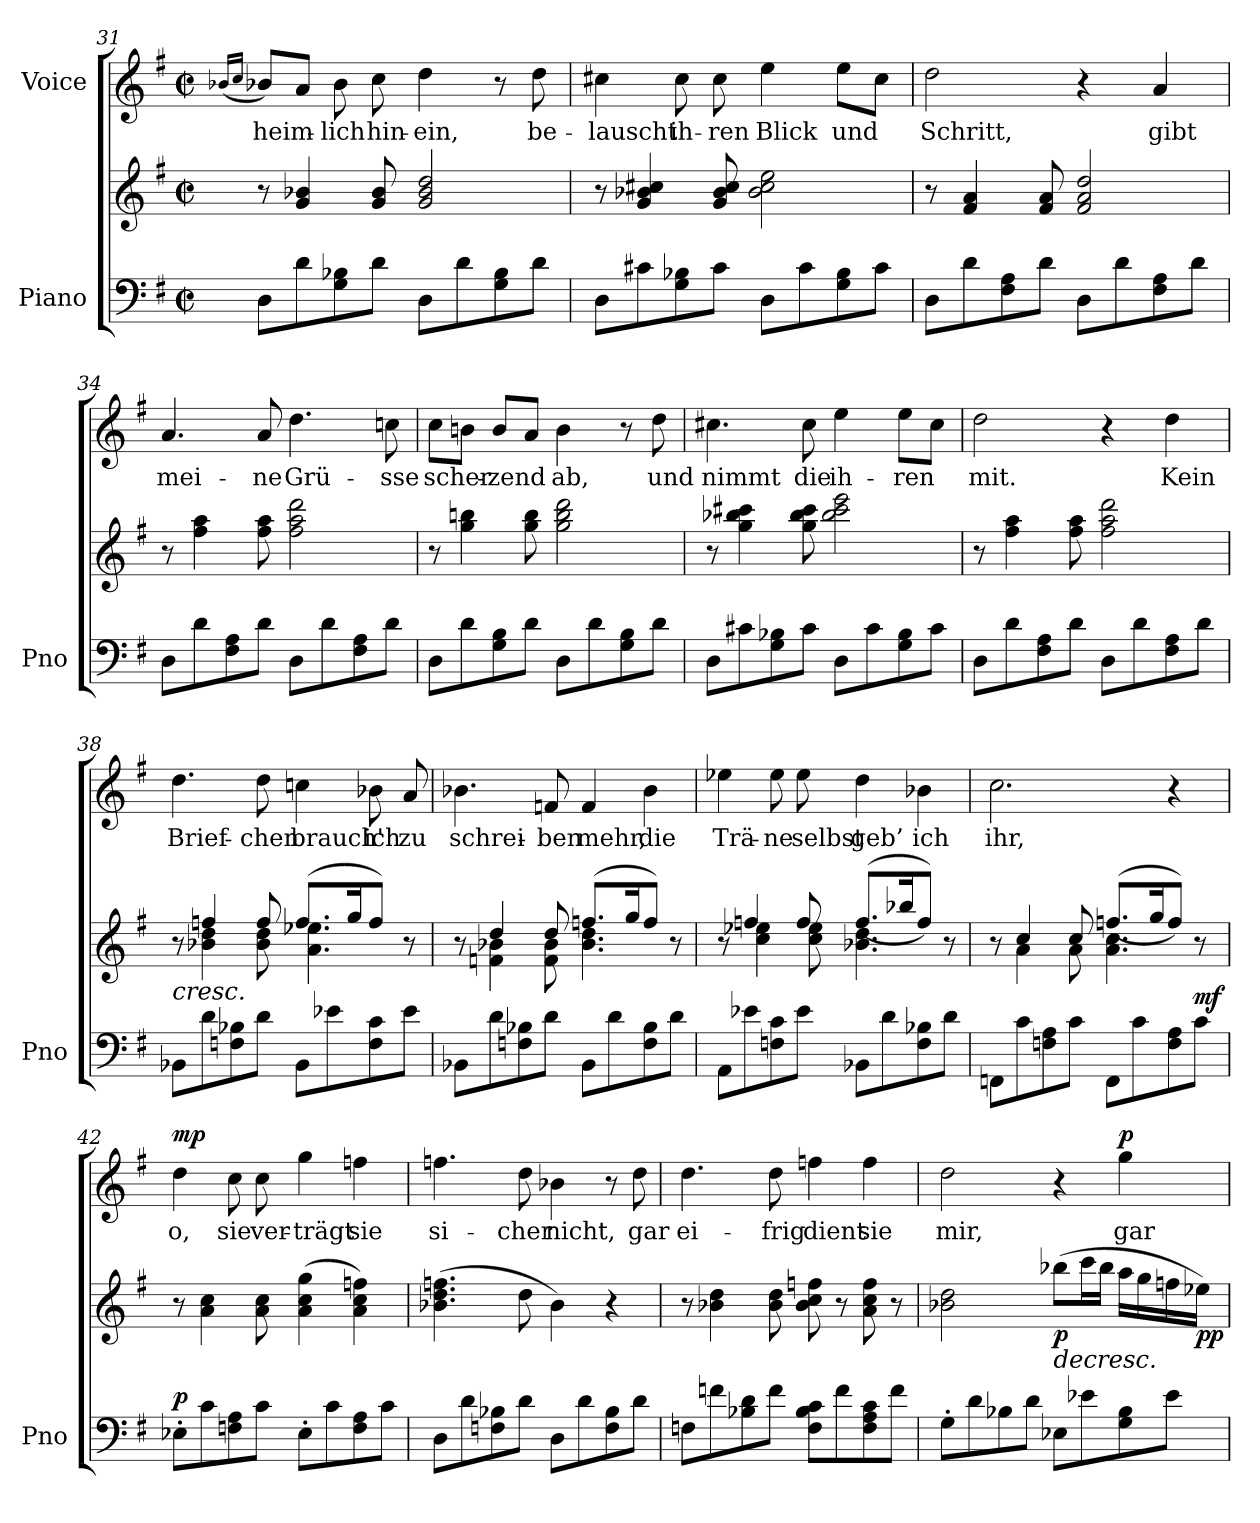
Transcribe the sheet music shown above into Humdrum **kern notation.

**kern	**kern	**dynam	**kern	**text	**dynam
*part2	*part2	*part2	*part1	*part1	*part1
*staff3	*staff2	*staff2/3	*staff1	*staff1	*staff1
*I"Piano	*	*	*I"Voice	*	*
*I'Pno	*	*	*	*	*
!!LO:LB:g=z
*clefF4	*clefG2	*	*clefG2	*	*
*k[f#]	*k[f#]	*	*k[f#]	*	*
*M2/2	*M2/2	*	*M2/2	*	*
*met(c|)	*met(c|)	*	*met(c|)	*	*
=31	=31	=31	=31	=31	=31
.	.	.	(<16qb-X/LL	.	.
.	.	.	16qcc/JJ	.	.
!	!	!	!	!LO:LY:b	!
8D\L	8r	.	8b-X/L)	heim-	.
8d\	4g/ 4b-X/	.	8a/J	.	.
!	!	!	!	!LO:LY:b	!
8G\ 8B-X\	.	.	8b-\	-lich	.
!	!	!	!	!LO:LY:b	!
8d\J	8g/ 8b-/	.	8cc\	hin-	.
!	!	!	!	!LO:LY:b	!
8D\L	2g/ 2b-/ 2dd/	.	4dd\	-ein,	.
8d\	.	.	.	.	.
8G\ 8B-\	.	.	8r	.	.
!	!	!	!	!LO:LY:b	!
8d\J	.	.	8dd\	be-	.
=32	=32	=32	=32	=32	=32
!	!	!	!	!LO:LY:b	!
8D\L	8r	.	4cc#X\	-lauscht	.
8c#X\	4g/ 4b-X/ 4cc#X/	.	.	.	.
!	!	!	!	!LO:LY:b	!
8G\ 8B-X\	.	.	8cc#\	ih-	.
!	!	!	!	!LO:LY:b	!
8c#\J	8g/ 8b-/ 8cc#/	.	8cc#\	-ren	.
!	!	!	!	!LO:LY:b	!
8D\L	2b-\ 2cc#\ 2ee\	.	4ee\	Blick	.
8c#\	.	.	.	.	.
!	!	!	!	!LO:LY:b	!
8G\ 8B-\	.	.	8ee\L	und	.
8c#\J	.	.	8cc#\J	.	.
=33	=33	=33	=33	=33	=33
!	!	!	!	!LO:LY:b	!
8D\L	8r	.	2dd\	Schritt,	.
8d\	4f#/ 4a/	.	.	.	.
8F#\ 8A\	.	.	.	.	.
8d\J	8f#/ 8a/	.	.	.	.
8D\L	2f#/ 2a/ 2dd/	.	4r	.	.
8d\	.	.	.	.	.
!	!	!	!	!LO:LY:b	!
8F#\ 8A\	.	.	4a/	gibt	.
8d\J	.	.	.	.	.
=34	=34	=34	=34	=34	=34
!	!	!	!	!LO:LY:b	!
8D\L	8r	.	4.a/	mei-	.
8d\	4ff#\ 4aa\	.	.	.	.
8F#\ 8A\	.	.	.	.	.
!	!	!	!	!LO:LY:b	!
8d\J	8ff#\ 8aa\	.	8a/	-ne	.
!	!	!	!	!LO:LY:b	!
8D\L	2ff#\ 2aa\ 2ddd\	.	4.dd\	Grü-	.
8d\	.	.	.	.	.
8F#\ 8A\	.	.	.	.	.
!	!	!	!	!LO:LY:b	!
8d\J	.	.	8ccn\	-sse	.
=35	=35	=35	=35	=35	=35
!	!	!	!	!LO:LY:b	!
8D\L	8r	.	8cc\L	scher-	.
8d\	4gg\ 4bbn\	.	8bn\J	.	.
!	!	!	!	!LO:LY:b	!
8G\ 8B\	.	.	8b/L	zend	.
8d\J	8gg\ 8bb\	.	8a/J	.	.
!	!	!	!	!LO:LY:b	!
8D\L	2gg\ 2bb\ 2ddd\	.	4b\	ab,	.
8d\	.	.	.	.	.
8G\ 8B\	.	.	8r	.	.
!	!	!	!	!LO:LY:b	!
8d\J	.	.	8dd\	und	.
!!LO:LB:g=z
=36	=36	=36	=36	=36	=36
!	!	!	!	!LO:LY:b	!
8D\L	8r	.	4.cc#X\	nimmt	.
8c#X\	4gg\ 4bb-X\ 4ccc#X\	.	.	.	.
8G\ 8B-X\	.	.	.	.	.
!	!	!	!	!LO:LY:b	!
8c#\J	8gg\ 8bb-\ 8ccc#\	.	8cc#\	die	.
!	!	!	!	!LO:LY:b	!
8D\L	2bb-\ 2ccc#\ 2eee\	.	4ee\	ih-	.
8c#\	.	.	.	.	.
!	!	!	!	!LO:LY:b	!
8G\ 8B-\	.	.	8ee\L	-ren	.
8c#\J	.	.	8cc#\J	.	.
=37	=37	=37	=37	=37	=37
!	!	!	!	!LO:LY:b	!
8D\L	8r	.	2dd\	mit.	.
8d\	4ff#\ 4aa\	.	.	.	.
8F#\ 8A\	.	.	.	.	.
8d\J	8ff#\ 8aa\	.	.	.	.
8D\L	2ff#\ 2aa\ 2ddd\	.	4r	.	.
8d\	.	.	.	.	.
!	!	!	!	!LO:LY:b	!
8F#\ 8A\	.	.	4dd\	Kein	.
8d\J	.	.	.	.	.
=38	=38	=38	=38	=38	=38
*	*^	*	*	*	*
!LO:TX:a:i:t=cresc.	!	!	!	!	!	!
!	!	!	!	!	!LO:LY:b	!
8BB-X\L	8r	8ryy	.	4.dd\	Brief-	.
8d\	4ffn/	4b-X\ 4dd\	.	.	.	.
8Fn\ 8B-X\	.	.	.	.	.	.
!	!	!	!	!	!LO:LY:b	!
8d\J	8ff/	8b-\ 8dd\	.	8dd\	-chen	.
!	!	!	!	!	!LO:LY:b	!
8BB-\L	(>8.ff/L	4.a\ 4.ee-X\	.	4ccn\	brauch'	.
8e-X\	.	.	.	.	.	.
.	16gg/K	.	.	.	.	.
!	!	!	!	!	!LO:LY:b	!
8F\ 8c\	8ff/J)	.	.	8b-X\	ich	.
!	!	!	!	!	!LO:LY:b	!
8e-\J	8r	8ryy	.	8a/	zu	.
=39	=39	=39	=39	=39	=39	=39
!	!	!	!	!	!LO:LY:b	!
8BB-X\L	8r	8ryy	.	4.b-X\	schrei-	.
8d\	4dd/	4fn\ 4b-X\	.	.	.	.
8Fn\ 8B-X\	.	.	.	.	.	.
!	!	!	!	!	!LO:LY:b	!
8d\J	8dd/	8f\ 8b-\	.	8fn/	-ben	.
!	!	!	!	!	!LO:LY:b	!
8BB-\L	(>8.ffn/L	4.b-\ 4.dd\	.	4f/	mehr,	.
8d\	.	.	.	.	.	.
.	16gg/K	.	.	.	.	.
!	!	!	!	!	!LO:LY:b	!
8F\ 8B-\	8ff/J)	.	.	4b-\	die	.
8d\J	8r	8ryy	.	.	.	.
=40	=40	=40	=40	=40	=40	=40
!	!	!	!	!	!LO:LY:b	!
8AA\L	8r	8ryy	.	4ee-X\	Trä-	.
8e-X\	4ffn/	4cc\ 4ee-X\	.	.	.	.
!	!	!	!	!	!LO:LY:b	!
8Fn\ 8c\	.	.	.	8ee-\	-ne	.
!	!	!	!	!	!LO:LY:b	!
8e-\J	8ff/	8cc\ 8ee-\	.	8ee-\	selbst	.
!	!	!	!	!	!LO:LY:b	!
8BB-X\L	(>(>8.ff/L	4.b-X\ 4.dd\	.	4dd\	geb’	.
8d\	.	.	.	.	.	.
.	16bb-X/K	.	.	.	.	.
!	!	!	!	!	!LO:LY:b	!
8F\ 8B-X\	8ff/J))	.	.	4b-X\	ich	.
8d\J	8r	8ryy	.	.	.	.
!!LO:LB:g=z
=41	=41	=41	=41	=41	=41	=41
!	!	!	!	!	!LO:LY:b	!
8FFn\L	8r	8ryy	.	2.cc\	ihr,	.
8c\	4cc/	4a\	.	.	.	.
8Fn\ 8A\	.	.	.	.	.	.
8c\J	8cc/	8a\	.	.	.	.
8FF\L	(>(>8.ffn/L	4.a\ 4.cc\	.	.	.	.
8c\	.	.	.	.	.	.
.	16gg/K	.	.	.	.	.
8F\ 8A\	8ff/J))	.	.	4r	.	.
!	!	!	!LO:DY:a=2	!	!	!
8c\J	8r	8ryy	mf	.	.	.
=42	=42	=42	=42	=42	=42	=42
!	!	!	!LO:DY:a=2	!	!LO:LY:b	!LO:DY:b
*	*v	*v	*	*	*	*
8E-X'\L	8r	p	4dd\	o,	mp
8c\	4a\ 4cc\	.	.	.	.
!	!	!	!	!LO:LY:b	!
8Fn\ 8A\	.	.	8cc\	sie	.
!	!	!	!	!LO:LY:b	!
8c\J	8a\ 8cc\	.	8cc\	ver-	.
!	!	!	!	!LO:LY:b	!
8E-'\L	(>4a\ 4cc\ 4gg\	.	4gg\	-trägt	.
8c\	.	.	.	.	.
!	!	!	!	!LO:LY:b	!
8F\ 8A\	4a\ 4cc\ 4ffn\)	.	4ffn\	sie	.
8c\J	.	.	.	.	.
=43	=43	=43	=43	=43	=43
!	!	!	!	!LO:LY:b	!
8D\L	(>4.b-X\ 4.dd\ 4.ffn\	.	4.ffn\	si-	.
8d\	.	.	.	.	.
8Fn\ 8B-X\	.	.	.	.	.
!	!	!	!	!LO:LY:b	!
8d\J	8dd\	.	8dd\	-cher	.
!	!	!	!	!LO:LY:b	!
8D\L	4b-\)	.	4b-X\	nicht,	.
8d\	.	.	.	.	.
8F\ 8B-\	4r	.	8r	.	.
!	!	!	!	!LO:LY:b	!
8d\J	.	.	8dd\	gar	.
=44	=44	=44	=44	=44	=44
!	!	!	!	!LO:LY:b	!
8Fn\L	8r	.	4.dd\	ei-	.
8fn\	4b-X\ 4dd\	.	.	.	.
8B-X\ 8d\	.	.	.	.	.
!	!	!	!	!LO:LY:b	!
8f\J	8b-\ 8dd\	.	8dd\	-frig	.
!	!	!	!	!LO:LY:b	!
8F\ 8B-\ 8c\L	8b-\ 8cc\ 8ffn\	.	4ffn\	dient	.
8f\	8r	.	.	.	.
!	!	!	!	!LO:LY:b	!
8F\ 8A\ 8c\	8a\ 8cc\ 8ff\	.	4ff\	sie	.
8f\J	8r	.	.	.	.
=45	=45	=45	=45	=45	=45
!	!	!	!	!LO:LY:b	!
8G'\L	2b-X\ 2dd\	.	2dd\	mir,	.
8d\	.	.	.	.	.
8B-X\	.	.	.	.	.
8d\J	.	.	.	.	.
!	!	!LO:HP:b	!	!	!
!	!	!LO:DY:n=1:b	!	!	!
8E-X\L	(>8bb-X\L	> p	4r	.	.
8e-X\	16ccc\L	.	.	.	.
.	16bb-\JJ	.	.	.	.
!	!	!	!	!LO:LY:b	!LO:DY:b
8G\ 8B-\	16aa\LL	.	4gg\	gar	p
.	16gg\	.	.	.	.
8e-\J	16ffn\	.	.	.	.
!	!	!LO:DY:n=2:b	!	!	!
.	16ee-X\JJ)	pp	.	.	.
.	.	]	.	.	.
=	=	=	=	=	=
*-	*-	*-	*-	*-	*-
